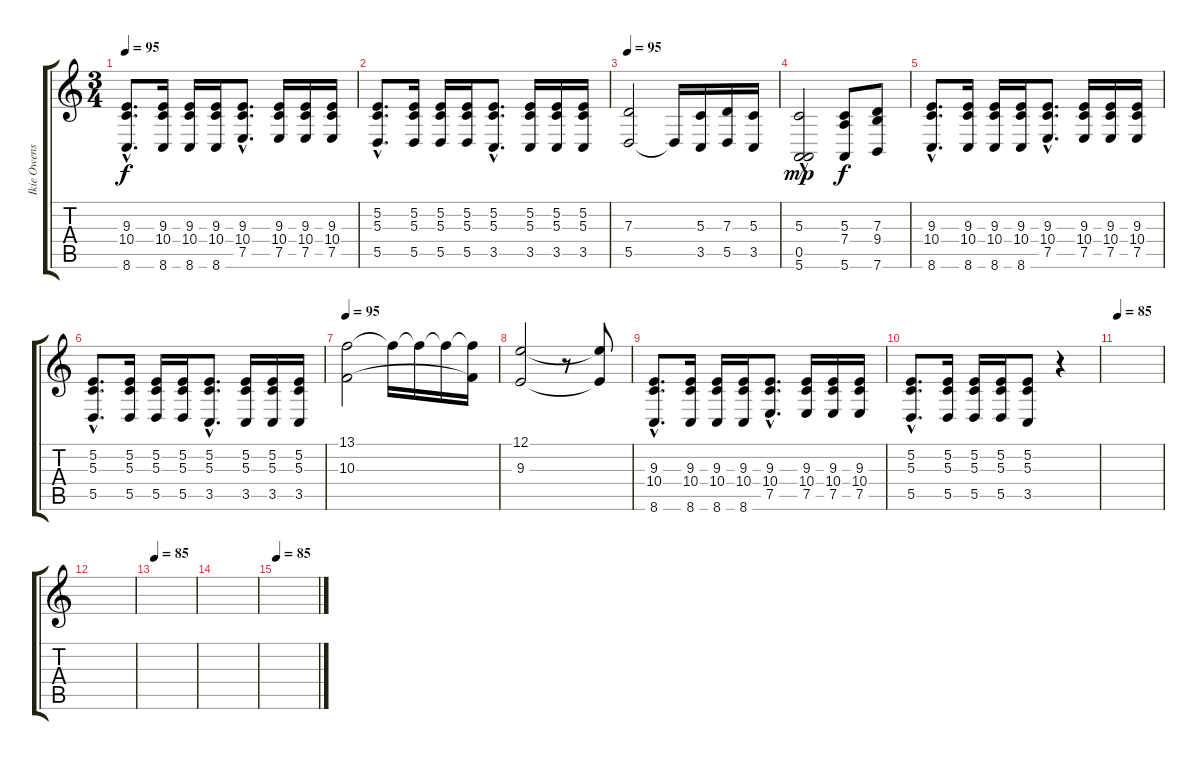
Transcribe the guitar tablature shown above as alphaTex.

\track ("Ikie Owens" "Ikie Owens") {instrument churchorgan}
\staff {score tabs}
\tuning (E4 B3 G3 D3 A2 E2) {hide}
\ts (3 4)
\tempo 95
\clef g2
\ks c
(9.3{hac} 10.4{hac} 8.6{hac}).8{d dy f} (9.3 10.4 8.6).16 (9.3 10.4 8.6).16 (9.3 10.4 8.6).16 (9.3{hac} 10.4{hac} 7.5{hac}).8{d} (9.3 10.4 7.5).16 (9.3 10.4 7.5).16 (9.3 10.4 7.5).16 |
(5.2{hac} 5.3{hac} 5.5{hac}).8{d} (5.2 5.3 5.5).16 (5.2 5.3 5.5).16 (5.2 5.3 5.5).16 (5.2{hac} 5.3{hac} 3.5{hac}).8{d} (5.2 5.3 3.5).16 (5.2 5.3 3.5).16 (5.2 5.3 3.5).16 |
\tempo 95
(7.3 5.5).2 5.5{t}.16 (5.3 3.5).16 (7.3 5.5).16 (5.3 3.5).16 |
(5.3 0.5{hac} 5.6).2{dy mp} (5.3 7.4 5.6).8{dy f} (7.3 9.4 7.6).8 |
(9.3{hac} 10.4{hac} 8.6{hac}).8{d} (9.3 10.4 8.6).16 (9.3 10.4 8.6).16 (9.3 10.4 8.6).16 (9.3{hac} 10.4{hac} 7.5{hac}).8{d} (9.3 10.4 7.5).16 (9.3 10.4 7.5).16 (9.3 10.4 7.5).16 |
(5.2{hac} 5.3{hac} 5.5{hac}).8{d} (5.2 5.3 5.5).16 (5.2 5.3 5.5).16 (5.2 5.3 5.5).16 (5.2{hac} 5.3{hac} 3.5{hac}).8{d} (5.2 5.3 3.5).16 (5.2 5.3 3.5).16 (5.2 5.3 3.5).16 |
\tempo 95
(13.1 10.3).2{volume 10 instrument drawbarorgan} 13.1{t}.16 13.1{t}.16 13.1{t}.16 (13.1{t} 10.3{t}).16 |
(12.1 9.3).2 r.8 (12.1{t} 9.3{t}).8 |
(9.3{hac} 10.4{hac} 8.6{hac}).8{d volume 16 instrument churchorgan} (9.3 10.4 8.6).16 (9.3 10.4 8.6).16 (9.3 10.4 8.6).16 (9.3{hac} 10.4{hac} 7.5{hac}).8{d} (9.3 10.4 7.5).16 (9.3 10.4 7.5).16 (9.3 10.4 7.5).16 |
(5.2{hac} 5.3{hac} 5.5{hac}).8{d} (5.2 5.3 5.5).16 (5.2 5.3 5.5).16 (5.2 5.3 5.5).16 (5.2 5.3 3.5).8 r.4 |
\tempo 85
|
|
\tempo 85
|
|
\tempo 85
